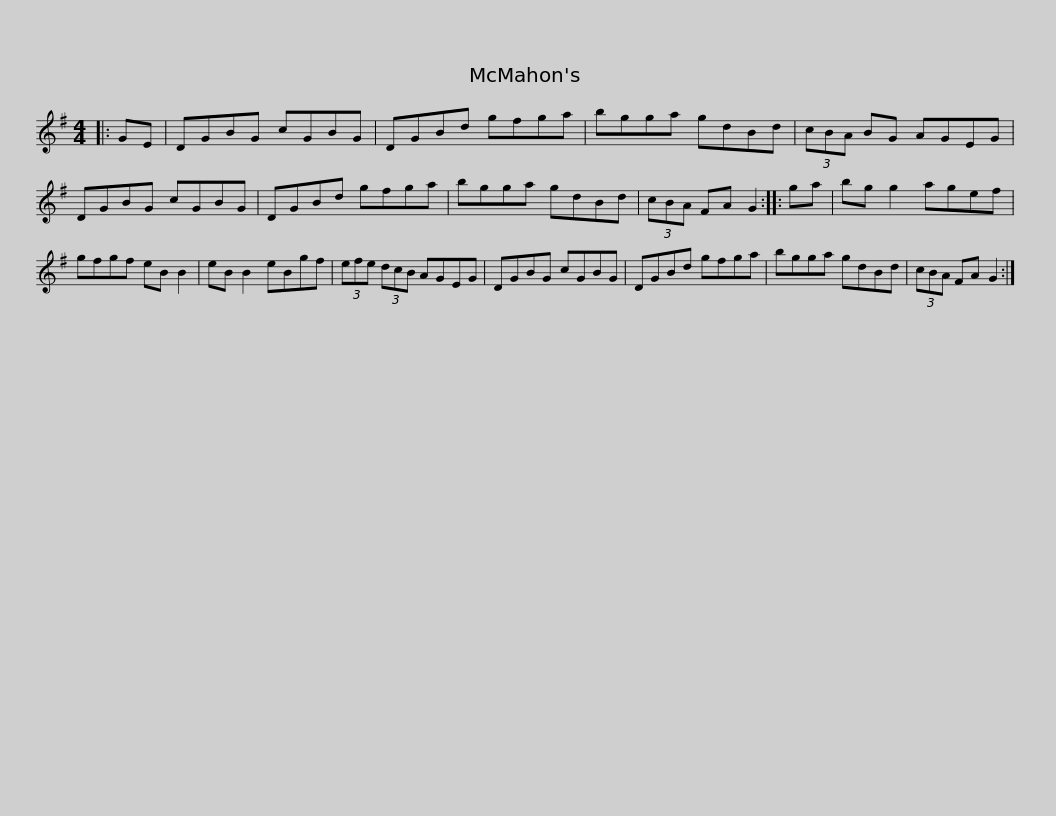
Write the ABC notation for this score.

X:1
L:1/8
M:4/4
I:linebreak $
K:G
V:1 treble
V:1
|: GE | DGBG cGBG | DGBd gfga | bgga gdBd | (3cBA BG AGEG | %5
 DGBG cGBG |$ DGBd gfga | bgga gdBd | (3cBA FA G2 :: ga | %10
 bg g2 agef | gfgf eB B2 |$ eB B2 eBgf | (3efe (3dcB AGEG | DGBG cGBG | %15
 DGBd gfga | bgga gdBd |$ (3cBA FA G2 :| %18
